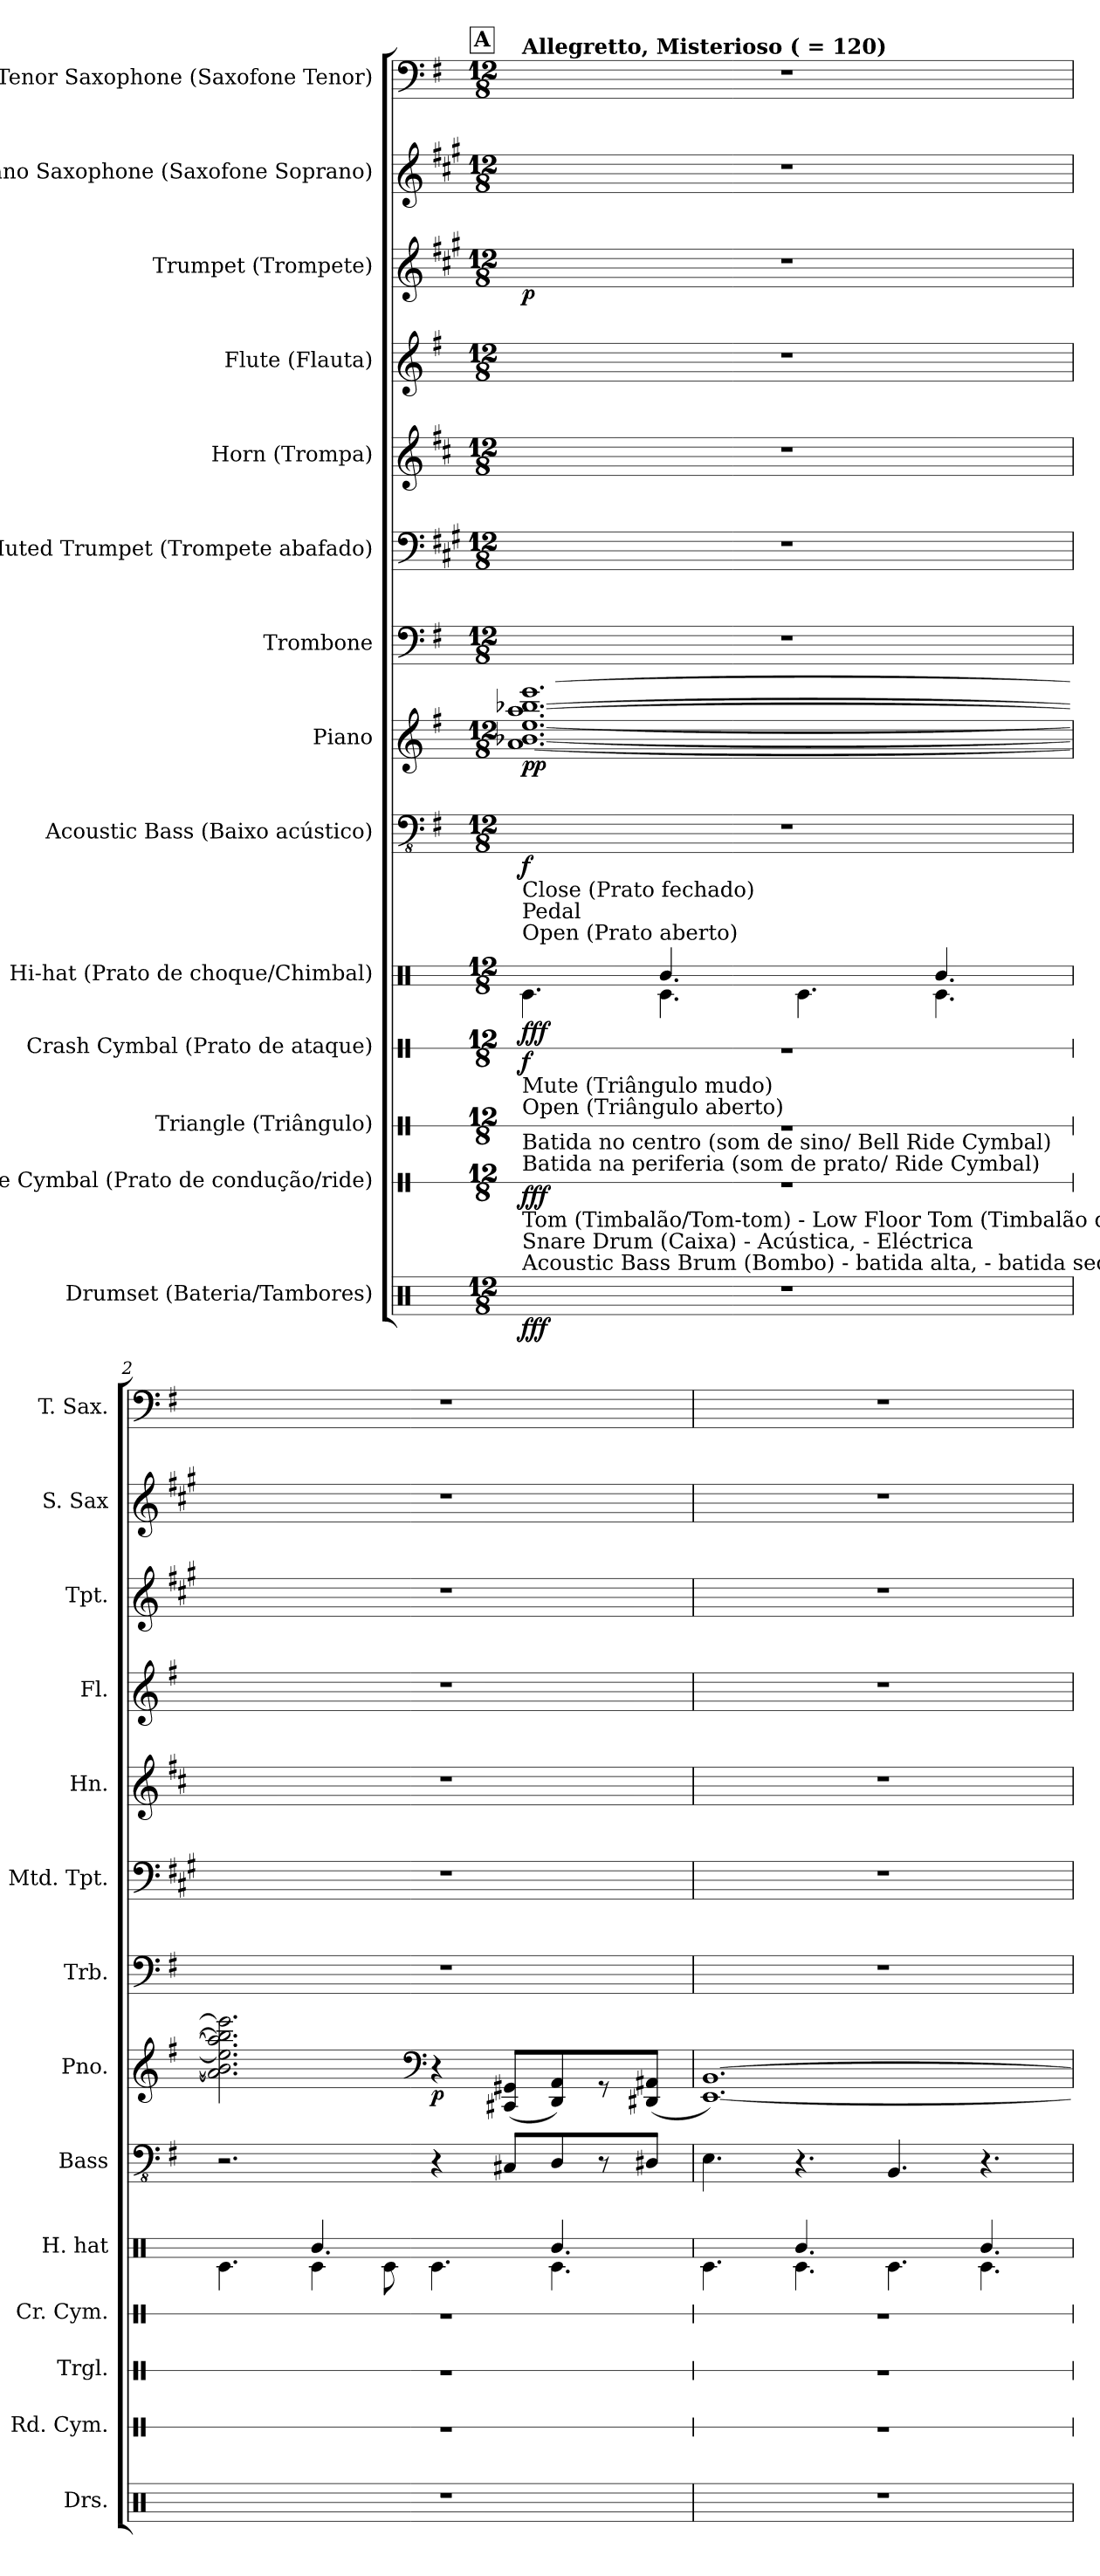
**kern	**dynam	**kern	**dynam	**kern	**kern	**dynam	**kern	**dynam	**kern	**dynam	**kern	**dynam	**kern	**kern	**kern	**kern	**kern	**dynam	**kern	**kern
*part14	*part14	*part13	*part13	*part12	*part11	*part11	*part10	*part10	*part9	*part9	*part8	*part8	*part7	*part6	*part5	*part4	*part3	*part3	*part2	*part1
*staff14	*staff14	*staff13	*staff13	*staff12	*staff11	*staff11	*staff10	*staff10	*staff9	*staff9	*staff8	*staff8	*staff7	*staff6	*staff5	*staff4	*staff3	*staff3	*staff2	*staff1
*I"Drumset (Bateria/Tambores)	*	*I"Ride Cymbal (Prato de condução/ride)	*	*I"Triangle (Triângulo)	*I"Crash Cymbal (Prato de ataque)	*	*I"Hi-hat (Prato de choque/Chimbal)	*	*I"Acoustic Bass (Baixo acústico)	*	*I"Piano	*	*I"Trombone	*I"Muted Trumpet (Trompete abafado)	*I"Horn (Trompa)	*I"Flute (Flauta)	*I"Trumpet (Trompete)	*	*I"Soprano Saxophone (Saxofone Soprano)	*I"Tenor Saxophone (Saxofone Tenor)
*I'Drs.	*	*I'Rd. Cym.	*	*I'Trgl.	*I'Cr. Cym.	*	*I'H. hat	*	*I'Bass	*	*I'Pno.	*	*I'Trb.	*I'Mtd. Tpt.	*I'Hn.	*I'Fl.	*I'Tpt.	*	*I'S. Sax	*I'T. Sax.
*	*	*stria1	*	*stria1	*stria1	*	*stria3	*	*	*	*	*	*	*	*	*	*	*	*	*
*clefX	*	*clefX	*	*clefX	*clefX	*	*clefX	*	*clefFv4	*	*clefG2	*	*clefF4	*clefF4	*clefG2	*clefG2	*clefG2	*	*clefG2	*clefF4
*	*	*	*	*	*	*	*	*	*	*	*	*	*	*ITrd1c2	*ITrd4c7	*	*ITrd1c2	*	*ITrd1c2	*ITrd8c14
*k[]	*	*k[]	*	*k[]	*k[]	*	*k[]	*	*k[f#]	*	*k[f#]	*	*k[f#]	*k[f#]	*k[f#]	*k[f#]	*k[f#]	*	*k[f#]	*k[f#]
*M12/8	*	*M12/8	*	*M12/8	*M12/8	*	*M12/8	*	*M12/8	*	*M12/8	*	*M12/8	*M12/8	*M12/8	*M12/8	*M12/8	*	*M12/8	*M12/8
!!LO:REH:place=s1:a:B:fs=13.1992:t=A
=1	=1	=1	=1	=1	=1	=1	=1	=1	=1	=1	=1	=1	=1	=1	=1	=1	=1	=1	=1	=1
*	*	*	*	*	*	*	*^	*	*	*	*	*	*	*	*	*	*	*	*	*
!	!	!	!	!	!	!	!	!	!	!	!	!	!	!	!	!	!	!	!	!	!LO:TX:a:B:t=Allegretto, Misterioso (      = 120)
!	!	!	!	!	!	!	!LO:TX:a:t=Open (Prato aberto)	!	!	!	!	!	!	!	!	!	!	!	!	!	!
!	!	!	!	!	!	!	!LO:TX:a:t=Pedal	!	!	!	!	!	!	!	!	!	!	!	!	!	!
!	!	!	!	!	!	!	!LO:TX:a:t=Close (Prato fechado)	!	!	!	!	!	!	!	!	!	!	!	!	!	!
!	!	!	!	!LO:TX:a:t=Open (Triângulo aberto)	!	!	!	!	!	!	!	!	!	!	!	!	!	!	!	!	!
!	!	!	!	!LO:TX:a:t=Mute (Triângulo mudo)	!	!	!	!	!	!	!	!	!	!	!	!	!	!	!	!	!
!	!	!LO:TX:a:t=Batida na periferia (som de prato/ Ride Cymbal)	!	!	!	!	!	!	!	!	!	!	!	!	!	!	!	!	!	!	!
!	!	!LO:TX:a:t=Batida no centro (som de sino/ Bell Ride Cymbal)	!	!	!	!	!	!	!	!	!	!	!	!	!	!	!	!	!	!	!
!LO:TX:a:t=Acoustic Bass Brum (Bombo)       - batida alta,      -  batida seca,      -  batida aro	!	!	!	!	!	!	!	!	!	!	!	!	!	!	!	!	!	!	!	!	!
!LO:TX:a:t=Snare Drum (Caixa)         - Acústica,         - Eléctrica	!	!	!	!	!	!	!	!	!	!	!	!	!	!	!	!	!	!	!	!	!
!LO:TX:a:t=Tom (Timbalão/Tom-tom)        - Low Floor Tom (Timbalão de chão/surdo)      - Low Tom (Timbalão grave)	!	!	!	!	!	!	!	!	!	!	!	!	!	!	!	!	!	!	!	!	!
!	!LO:DY:b	!	!LO:DY:b	!	!	!LO:DY:b	!	!	!LO:DY:b	!	!LO:DY:b	!	!LO:DY:b	!	!	!	!	!	!LO:DY:b	!	!
1.r	fff	1.r	fff	1.r	1.r	f	4.Rc\	4.ryy	fff	1.r	f	[1.a [1.b-X [1.ee [1.aa [1.bb-X [1.eee	pp	1.r	1.r	1.r	1.r	1.r	p	1.r	1.r
.	.	.	.	.	.	.	4.Rc\	4.Rg/	.	.	.	.	.	.	.	.	.	.	.	.	.
.	.	.	.	.	.	.	4.Rc\	4.ryy	.	.	.	.	.	.	.	.	.	.	.	.	.
.	.	.	.	.	.	.	4.Rc\	4.Rg/	.	.	.	.	.	.	.	.	.	.	.	.	.
=2	=2	=2	=2	=2	=2	=2	=2	=2	=2	=2	=2	=2	=2	=2	=2	=2	=2	=2	=2	=2	=2
1.r	.	1.r	.	1.r	1.r	.	4.Rc\	4.ryy	.	2.r	.	2.a\] 2.b-\] 2.ee\] 2.aa\] 2.bb-\] 2.eee\]	.	1.r	1.r	1.r	1.r	1.r	.	1.r	1.r
.	.	.	.	.	.	.	4Rc\	4.Rg/	.	.	.	.	.	.	.	.	.	.	.	.	.
.	.	.	.	.	.	.	8Rc\	.	.	.	.	.	.	.	.	.	.	.	.	.	.
*	*	*	*	*	*	*	*	*	*	*	*	*clefF4	*	*	*	*	*	*	*	*	*
!	!	!	!	!	!	!	!	!	!	!	!	!	!LO:DY:b	!	!	!	!	!	!	!	!
.	.	.	.	.	.	.	4.Rc\	4.ryy	.	4r	.	4r	p	.	.	.	.	.	.	.	.
.	.	.	.	.	.	.	.	.	.	8CC#X/L	.	(8CC#X/ 8GG#X/L	.	.	.	.	.	.	.	.	.
.	.	.	.	.	.	.	4.Rc\	4.Rg/	.	8DD/	.	8DD/ 8AA/)	.	.	.	.	.	.	.	.	.
.	.	.	.	.	.	.	.	.	.	8r	.	8r	.	.	.	.	.	.	.	.	.
.	.	.	.	.	.	.	.	.	.	8DD#X/J	.	(8DD#X/ 8AA#X/J	.	.	.	.	.	.	.	.	.
=3	=3	=3	=3	=3	=3	=3	=3	=3	=3	=3	=3	=3	=3	=3	=3	=3	=3	=3	=3	=3	=3
1.r	.	1.r	.	1.r	1.r	.	4.Rc\	4.ryy	.	4.EE\	.	[1.EE [1.BB)	.	1.r	1.r	1.r	1.r	1.r	.	1.r	1.r
.	.	.	.	.	.	.	4.Rc\	4.Rg/	.	4.r	.	.	.	.	.	.	.	.	.	.	.
.	.	.	.	.	.	.	4.Rc\	4.ryy	.	4.BBB/	.	.	.	.	.	.	.	.	.	.	.
.	.	.	.	.	.	.	4.Rc\	4.Rg/	.	4.r	.	.	.	.	.	.	.	.	.	.	.
*	*	*	*	*	*	*	*v	*v	*	*	*	*	*	*	*	*	*	*	*	*	*
=	=	=	=	=	=	=	=	=	=	=	=	=	=	=	=	=	=	=	=	=
*-	*-	*-	*-	*-	*-	*-	*-	*-	*-	*-	*-	*-	*-	*-	*-	*-	*-	*-	*-	*-
